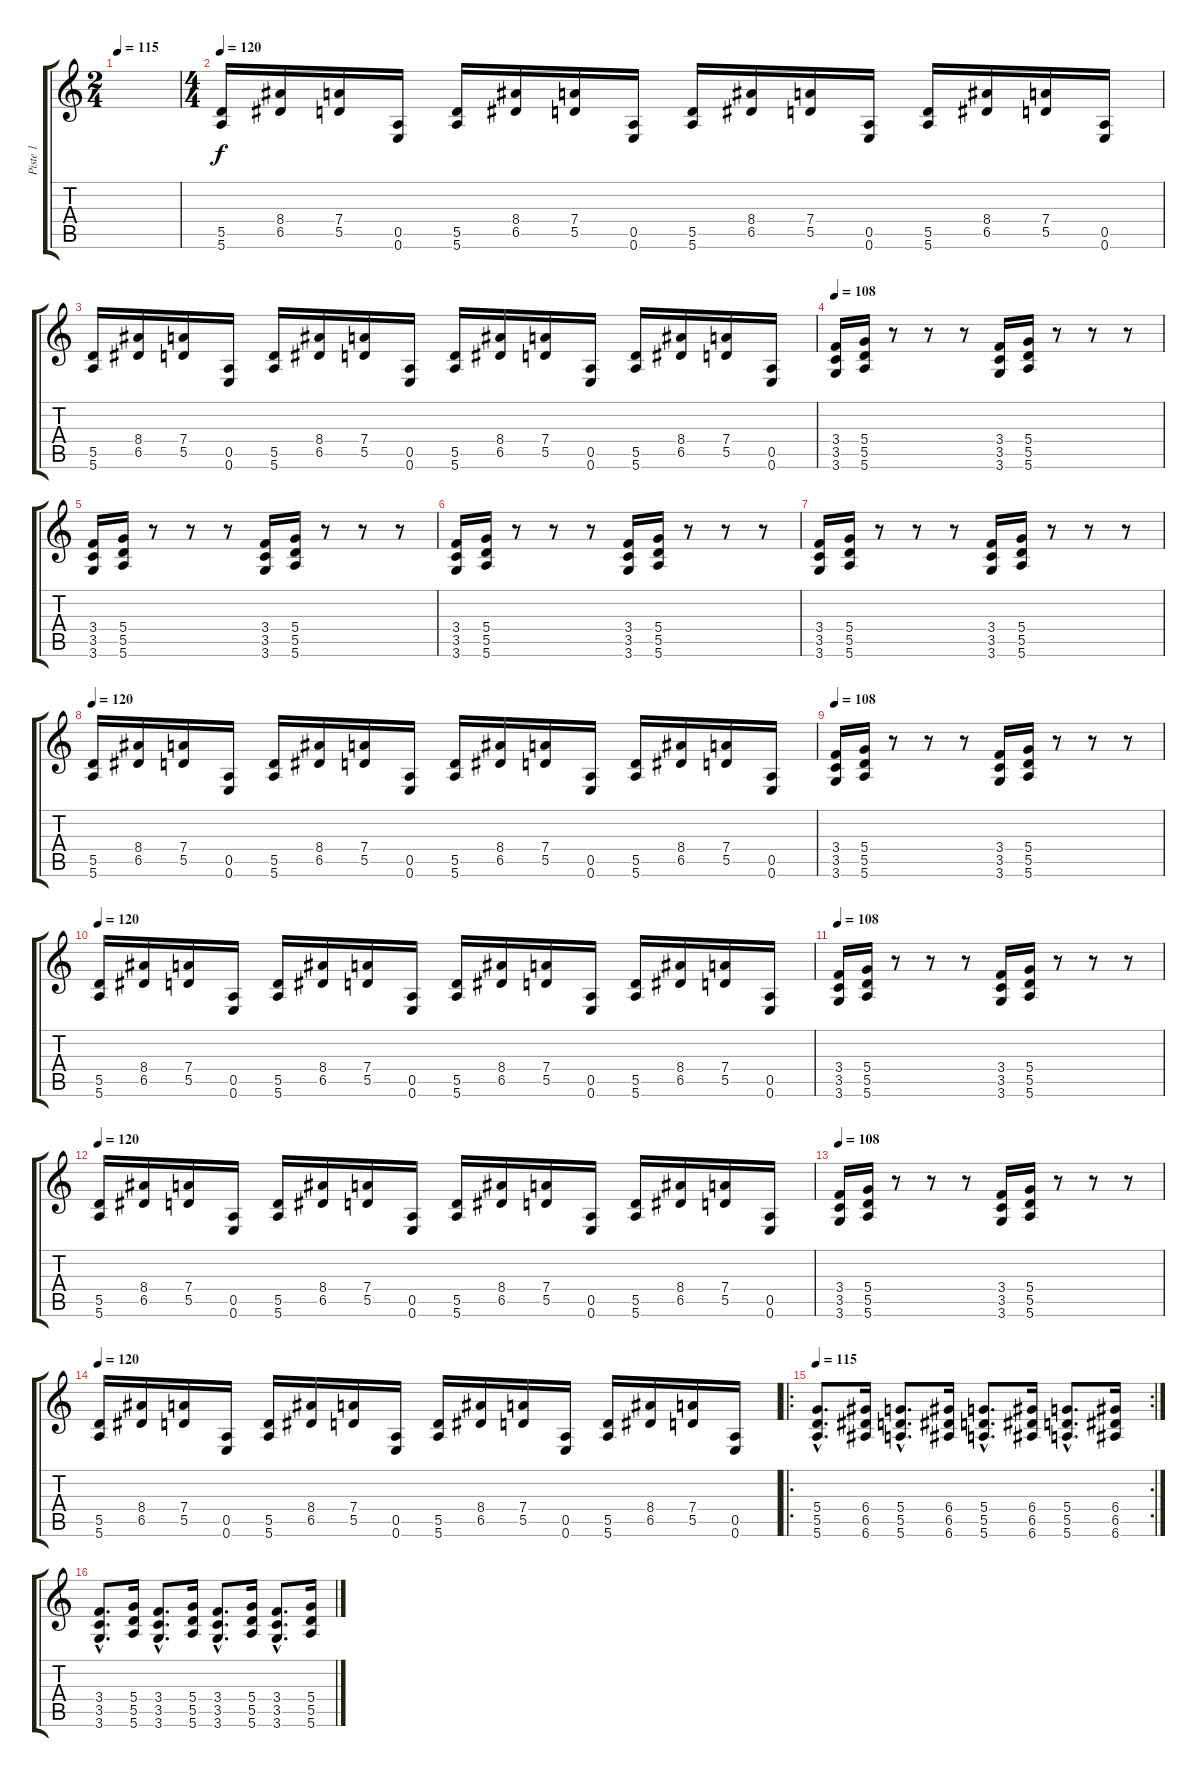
\track ("Piste 1" "Piste 1") {instrument distortionguitar}
\staff {score tabs}
\tuning (E4 B3 G3 D3 A2 E2) {hide}
\ts (2 4)
\tempo 115
\tempo 107
\tempo 115
\clef g2
\ks c
|
\ts (4 4)
\tempo 120
(5.5 5.6).16 (8.4 6.5).16 (7.4 5.5).16 (0.5 0.6).16 (5.5 5.6).16 (8.4 6.5).16 (7.4 5.5).16 (0.5 0.6).16 (5.5 5.6).16 (8.4 6.5).16 (7.4 5.5).16 (0.5 0.6).16 (5.5 5.6).16 (8.4 6.5).16 (7.4 5.5).16 (0.5 0.6).16 |
(5.5 5.6).16 (8.4 6.5).16 (7.4 5.5).16 (0.5 0.6).16 (5.5 5.6).16 (8.4 6.5).16 (7.4 5.5).16 (0.5 0.6).16 (5.5 5.6).16 (8.4 6.5).16 (7.4 5.5).16 (0.5 0.6).16 (5.5 5.6).16 (8.4 6.5).16 (7.4 5.5).16 (0.5 0.6).16 |
\tempo 108
(3.4 3.5 3.6).16 (5.4 5.5 5.6).16 r.8 r.8 r.8 (3.4 3.5 3.6).16 (5.4 5.5 5.6).16 r.8 r.8 r.8 |
(3.4 3.5 3.6).16 (5.4 5.5 5.6).16 r.8 r.8 r.8 (3.4 3.5 3.6).16 (5.4 5.5 5.6).16 r.8 r.8 r.8 |
(3.4 3.5 3.6).16 (5.4 5.5 5.6).16 r.8 r.8 r.8 (3.4 3.5 3.6).16 (5.4 5.5 5.6).16 r.8 r.8 r.8 |
(3.4 3.5 3.6).16 (5.4 5.5 5.6).16 r.8 r.8 r.8 (3.4 3.5 3.6).16 (5.4 5.5 5.6).16 r.8 r.8 r.8 |
\tempo 120
(5.5 5.6).16 (8.4 6.5).16 (7.4 5.5).16 (0.5 0.6).16 (5.5 5.6).16 (8.4 6.5).16 (7.4 5.5).16 (0.5 0.6).16 (5.5 5.6).16 (8.4 6.5).16 (7.4 5.5).16 (0.5 0.6).16 (5.5 5.6).16 (8.4 6.5).16 (7.4 5.5).16 (0.5 0.6).16 |
\tempo 108
(3.4 3.5 3.6).16 (5.4 5.5 5.6).16 r.8 r.8 r.8 (3.4 3.5 3.6).16 (5.4 5.5 5.6).16 r.8 r.8 r.8 |
\tempo 120
(5.5 5.6).16 (8.4 6.5).16 (7.4 5.5).16 (0.5 0.6).16 (5.5 5.6).16 (8.4 6.5).16 (7.4 5.5).16 (0.5 0.6).16 (5.5 5.6).16 (8.4 6.5).16 (7.4 5.5).16 (0.5 0.6).16 (5.5 5.6).16 (8.4 6.5).16 (7.4 5.5).16 (0.5 0.6).16 |
\tempo 108
(3.4 3.5 3.6).16 (5.4 5.5 5.6).16 r.8 r.8 r.8 (3.4 3.5 3.6).16 (5.4 5.5 5.6).16 r.8 r.8 r.8 |
\tempo 120
(5.5 5.6).16 (8.4 6.5).16 (7.4 5.5).16 (0.5 0.6).16 (5.5 5.6).16 (8.4 6.5).16 (7.4 5.5).16 (0.5 0.6).16 (5.5 5.6).16 (8.4 6.5).16 (7.4 5.5).16 (0.5 0.6).16 (5.5 5.6).16 (8.4 6.5).16 (7.4 5.5).16 (0.5 0.6).16 |
\tempo 108
(3.4 3.5 3.6).16 (5.4 5.5 5.6).16 r.8 r.8 r.8 (3.4 3.5 3.6).16 (5.4 5.5 5.6).16 r.8 r.8 r.8 |
\tempo 120
(5.5 5.6).16 (8.4 6.5).16 (7.4 5.5).16 (0.5 0.6).16 (5.5 5.6).16 (8.4 6.5).16 (7.4 5.5).16 (0.5 0.6).16 (5.5 5.6).16 (8.4 6.5).16 (7.4 5.5).16 (0.5 0.6).16 (5.5 5.6).16 (8.4 6.5).16 (7.4 5.5).16 (0.5 0.6).16 |
\ro
\rc 2
\tempo 115
(5.4{hac} 5.5{hac} 5.6{hac}).8{d} (6.4 6.5 6.6).16 (5.4{hac} 5.5{hac} 5.6{hac}).8{d} (6.4 6.5 6.6).16 (5.4{hac} 5.5{hac} 5.6{hac}).8{d} (6.4 6.5 6.6).16 (5.4{hac} 5.5{hac} 5.6{hac}).8{d} (6.4 6.5 6.6).16 |
(3.4{hac} 3.5{hac} 3.6{hac}).8{d} (5.4 5.5 5.6).16 (3.4{hac} 3.5{hac} 3.6{hac}).8{d} (5.4 5.5 5.6).16 (3.4{hac} 3.5{hac} 3.6{hac}).8{d} (5.4 5.5 5.6).16 (3.4{hac} 3.5{hac} 3.6{hac}).8{d} (5.4 5.5 5.6).16
